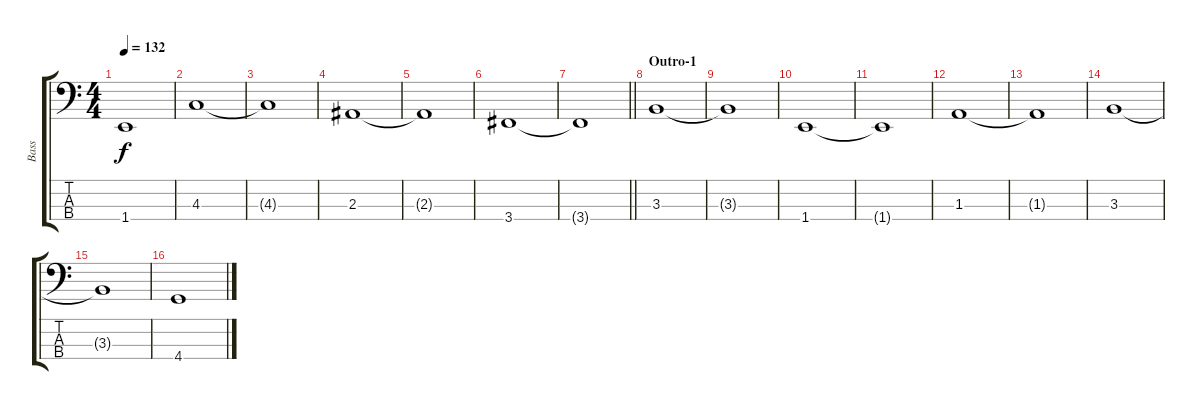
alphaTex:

\track ("Bass" "Bass") {instrument electricbasspick}
\staff {score tabs}
\tuning (Gb2 Db2 Ab1 Eb1) {hide}
\ts (4 4)
\tempo 132
\clef f4
\ks c
1.4{t}.1{dy f} |
4.3.1 |
4.3{t}.1 |
2.3.1 |
2.3{t}.1 |
3.4.1 |
\barLineRight lightlight
3.4{t}.1 |
\section ("" "Outro-1")
3.3.1 |
3.3{t}.1 |
1.4.1 |
1.4{t}.1 |
1.3.1 |
1.3{t}.1 |
3.3.1 |
3.3{t}.1 |
4.4.1
